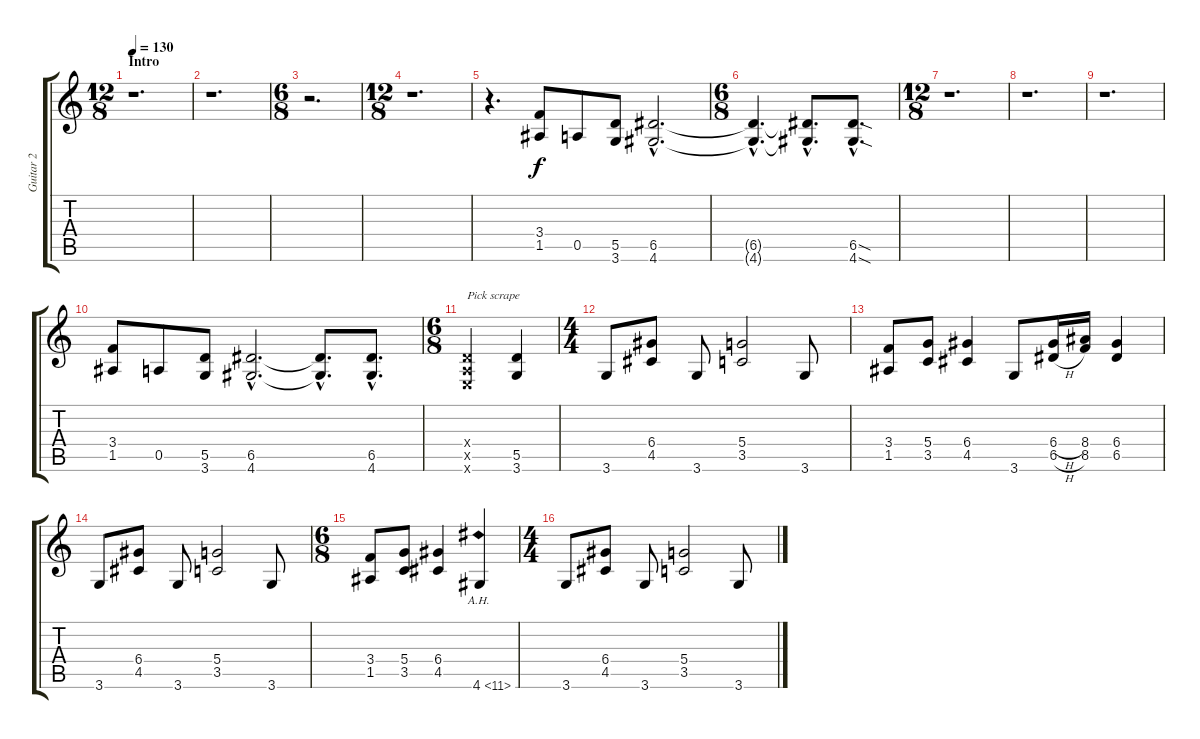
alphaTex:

\track ("Guitar 2" "Guitar 2") {instrument distortionguitar}
\staff {score tabs}
\tuning (E4 B3 G3 D3 A2 E2) {hide}
\ts (12 8)
\section ("" "Intro")
\tempo 130
\clef g2
\ks c
r.1{d dy f instrument distortionguitar} |
r.1{d} |
\ts (6 8)
r.2{d} |
\ts (12 8)
r.1{d} |
r.4{d} (3.4 1.5).8 0.5.8 (5.5 3.6).8 (6.5{hac} 4.6{hac}).2{d} |
\ts (6 8)
(6.5{hac t} 4.6{hac t}).4{d} (6.5{hac t} 4.6{hac t}).8{d} (6.5{sod hac} 4.6{sod hac}).8{d} |
\ts (12 8)
r.1{d} |
r.1{d} |
r.1{d} |
(3.4 1.5).8 0.5.8 (5.5 3.6).8 (6.5{hac} 4.6{hac}).2{d} (6.5{hac t} 4.6{hac t}).8{d} (6.5{hac} 4.6{hac}).8{d} |
\ts (6 8)
(0.4{x} 0.5{x} 0.6{x}).2{txt "Pick scrape"} (5.5 3.6).4 |
\ts (4 4)
3.6.8 (6.4 4.5).8 3.6.8 (5.4 3.5).2 3.6.8 |
(3.4 1.5).8 (5.4 3.5).8 (6.4 4.5).4 3.6.8 (6.4{h} 6.5{h}).16 (8.4 8.5).16 (6.4 6.5).4 |
3.6.8 (6.4 4.5).8 3.6.8 (5.4 3.5).2 3.6.8 |
\ts (6 8)
(3.4 1.5).8 (5.4 3.5).8 (6.4 4.5).4 4.6{ah 7}.4 |
\ts (4 4)
3.6.8 (6.4 4.5).8 3.6.8 (5.4 3.5).2 3.6.8
